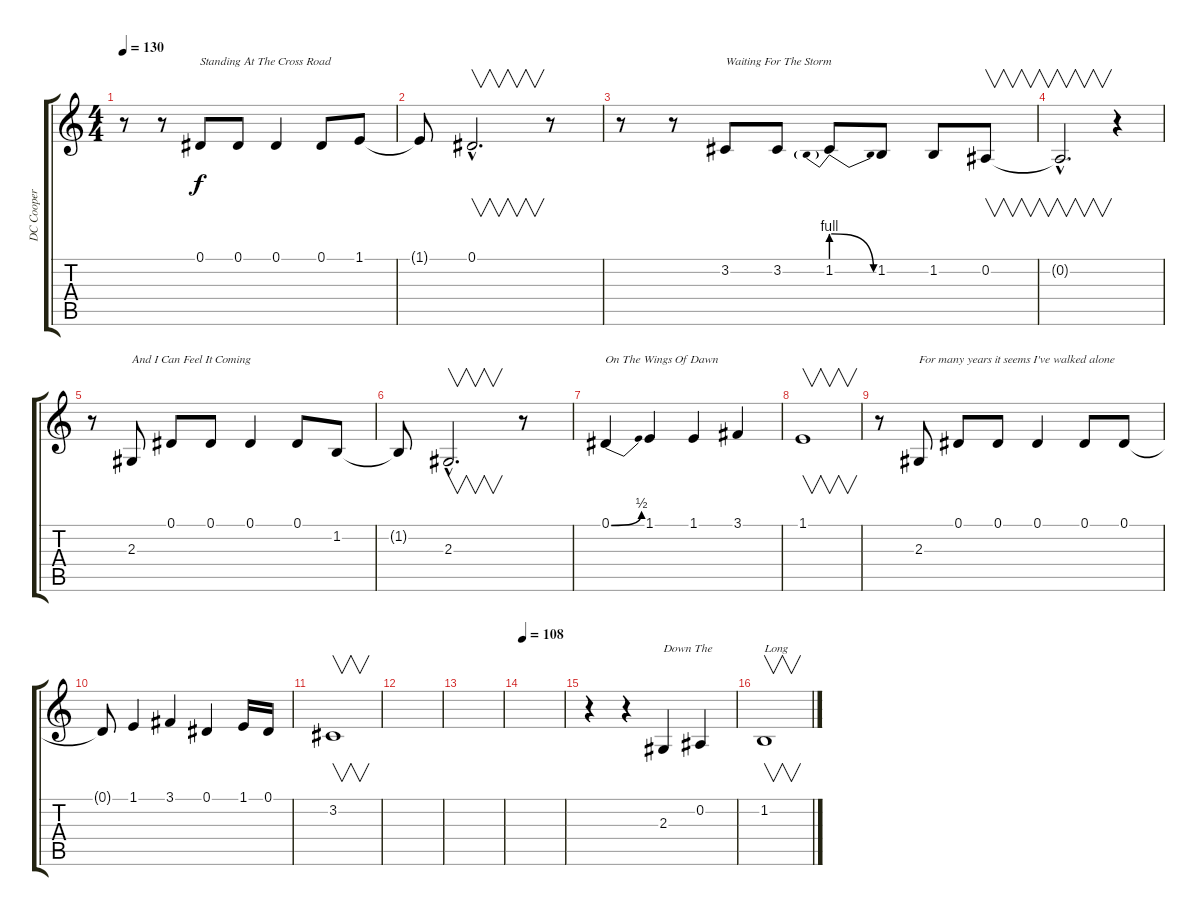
\track ("DC Cooper" "DC Cooper") {instrument englishhorn}
\staff {score tabs}
\tuning (Eb4 Bb3 Gb3 Db3 Ab2 Eb2) {hide}
\ts (4 4)
\tempo 130
\clef g2
\ks c
r.8{dy f} r.8 0.1.8{txt "Standing At The Cross Road"} 0.1.8 0.1.4 0.1.8 1.1.8 |
1.1{t}.8 0.1{hac}.2{v d} r.8 |
r.8 r.8 3.2.8{txt "Waiting For The Storm"} 3.2.8 1.2{be (prebendrelease 0 4 60 0)}.8 1.2.8 1.2.8 0.2.8{v} |
0.2{hac t}.2{v d} r.4 |
r.8 2.3.8{txt "And I Can Feel It Coming"} 0.1.8 0.1.8 0.1.4 0.1.8 1.2.8 |
1.2{t}.8 2.3{hac}.2{v d} r.8 |
0.1{be (bend 0 0 60 2)}.4{txt "On The Wings Of Dawn"} 1.1.4 1.1.4 3.1.4 |
1.1.1{v} |
r.8 2.3.8{txt "For many years it seems I've walked alone"} 0.1.8 0.1.8 0.1.4 0.1.8 0.1.8 |
0.1{t}.8 1.1.4 3.1.4 0.1.4 1.1.16 0.1.16 |
3.2.1{v} |
|
|
\tempo 108
|
r.4 r.4 2.3.4{txt "Down The"} 0.2.4 |
1.2.1{v txt "Long"}
